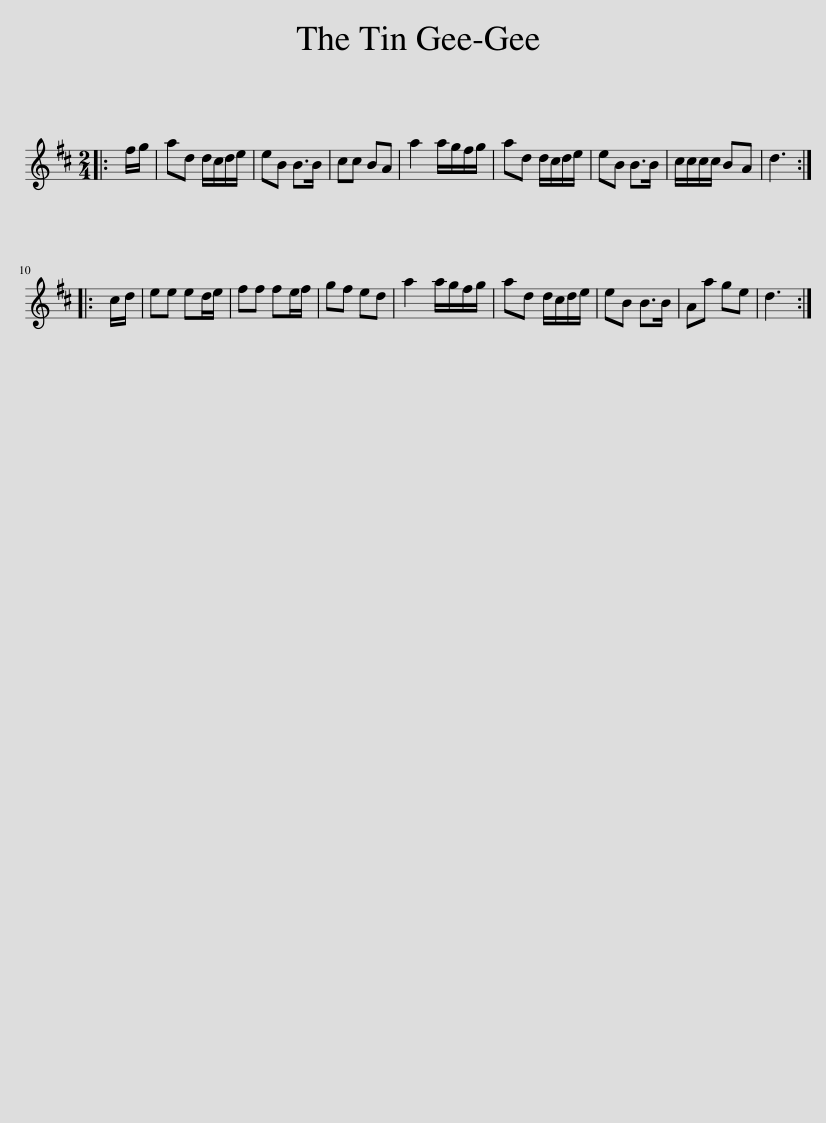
X:1
L:1/8
M:2/4
I:linebreak $
K:D
V:1 treble
V:1
|: f/g/ | ad d/c/d/e/ | eB B>B | cc BA | a2 a/g/f/g/ | %5
 ad d/c/d/e/ | eB B>B | c/c/c/c/ BA | d3 ::$ c/d/ | %10
 ee ed/e/ | ff fe/f/ | gf ed | a2 a/g/f/g/ | ad d/c/d/e/ | %15
 eB B>B | Aa ge | d3 :| %18
